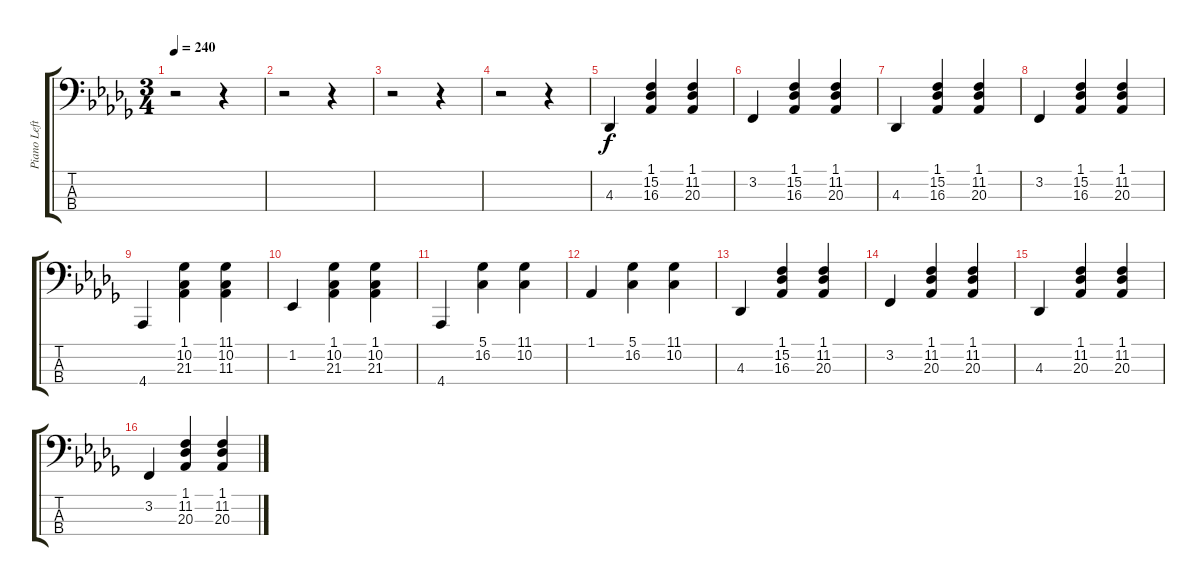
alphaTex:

\track ("Piano Left Hand (G Key)" "Piano Left") {instrument acousticgrandpiano}
\staff {score tabs}
\tuning (G2 D2 A1 E1) {hide}
\ts (3 4)
\tempo 240
\clef f4
\ks db
r.2{dy f instrument acousticgrandpiano} r.4 |
r.2 r.4 |
r.2 r.4 |
r.2 r.4 |
4.3.4 (1.1 15.2 16.3).4 (1.1 11.2 20.3).4 |
3.2.4 (1.1 15.2 16.3).4 (1.1 11.2 20.3).4 |
4.3.4 (1.1 15.2 16.3).4 (1.1 11.2 20.3).4 |
3.2.4 (1.1 15.2 16.3).4 (1.1 11.2 20.3).4 |
4.4.4 (1.1 10.2 21.3).4 (11.1 10.2 11.3).4 |
1.2.4 (1.1 10.2 21.3).4 (1.1 10.2 21.3).4 |
4.4.4 (5.1 16.2).4 (11.1 10.2).4 |
1.1.4 (5.1 16.2).4 (11.1 10.2).4 |
4.3.4 (1.1 15.2 16.3).4 (1.1 11.2 20.3).4 |
3.2.4 (1.1 11.2 20.3).4 (1.1 11.2 20.3).4 |
4.3.4 (1.1 11.2 20.3).4 (1.1 11.2 20.3).4 |
3.2.4 (1.1 11.2 20.3).4 (1.1 11.2 20.3).4
